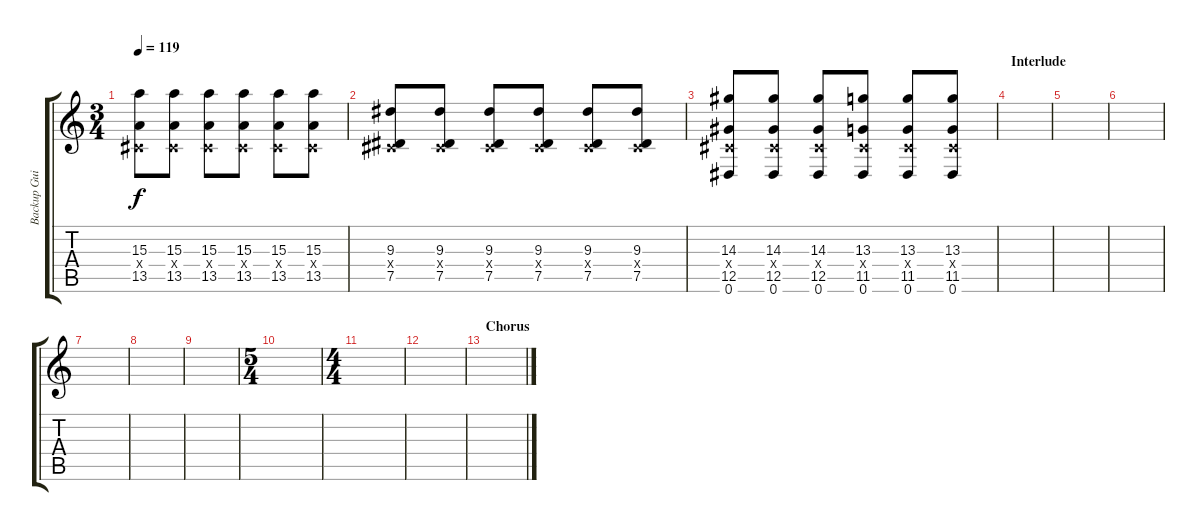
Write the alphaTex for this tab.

\track ("Backup Guitar" "Backup Gui") {instrument distortionguitar}
\staff {score tabs}
\tuning (Eb4 Bb3 Gb3 Db3 Ab2 Eb2) {hide}
\ts (3 4)
\tempo 119
\clef g2
\ks c
(15.3 0.4{x} 13.5).8{dy f} (15.3 0.4{x} 13.5).8 (15.3 0.4{x} 13.5).8 (15.3 0.4{x} 13.5).8 (15.3 0.4{x} 13.5).8 (15.3 0.4{x} 13.5).8 |
(9.3 0.4{x} 7.5).8 (9.3 0.4{x} 7.5).8 (9.3 0.4{x} 7.5).8 (9.3 0.4{x} 7.5).8 (9.3 0.4{x} 7.5).8 (9.3 0.4{x} 7.5).8 |
(14.3 0.4{x} 12.5 0.6).8 (14.3 0.4{x} 12.5 0.6).8 (14.3 0.4{x} 12.5 0.6).8 (13.3 0.4{x} 11.5 0.6).8 (13.3 0.4{x} 11.5 0.6).8 (13.3 0.4{x} 11.5 0.6).8 |
\section ("" "Interlude")
|
|
|
|
|
|
\ts (5 4)
|
\ts (4 4)
|
|
\section ("" "Chorus")
